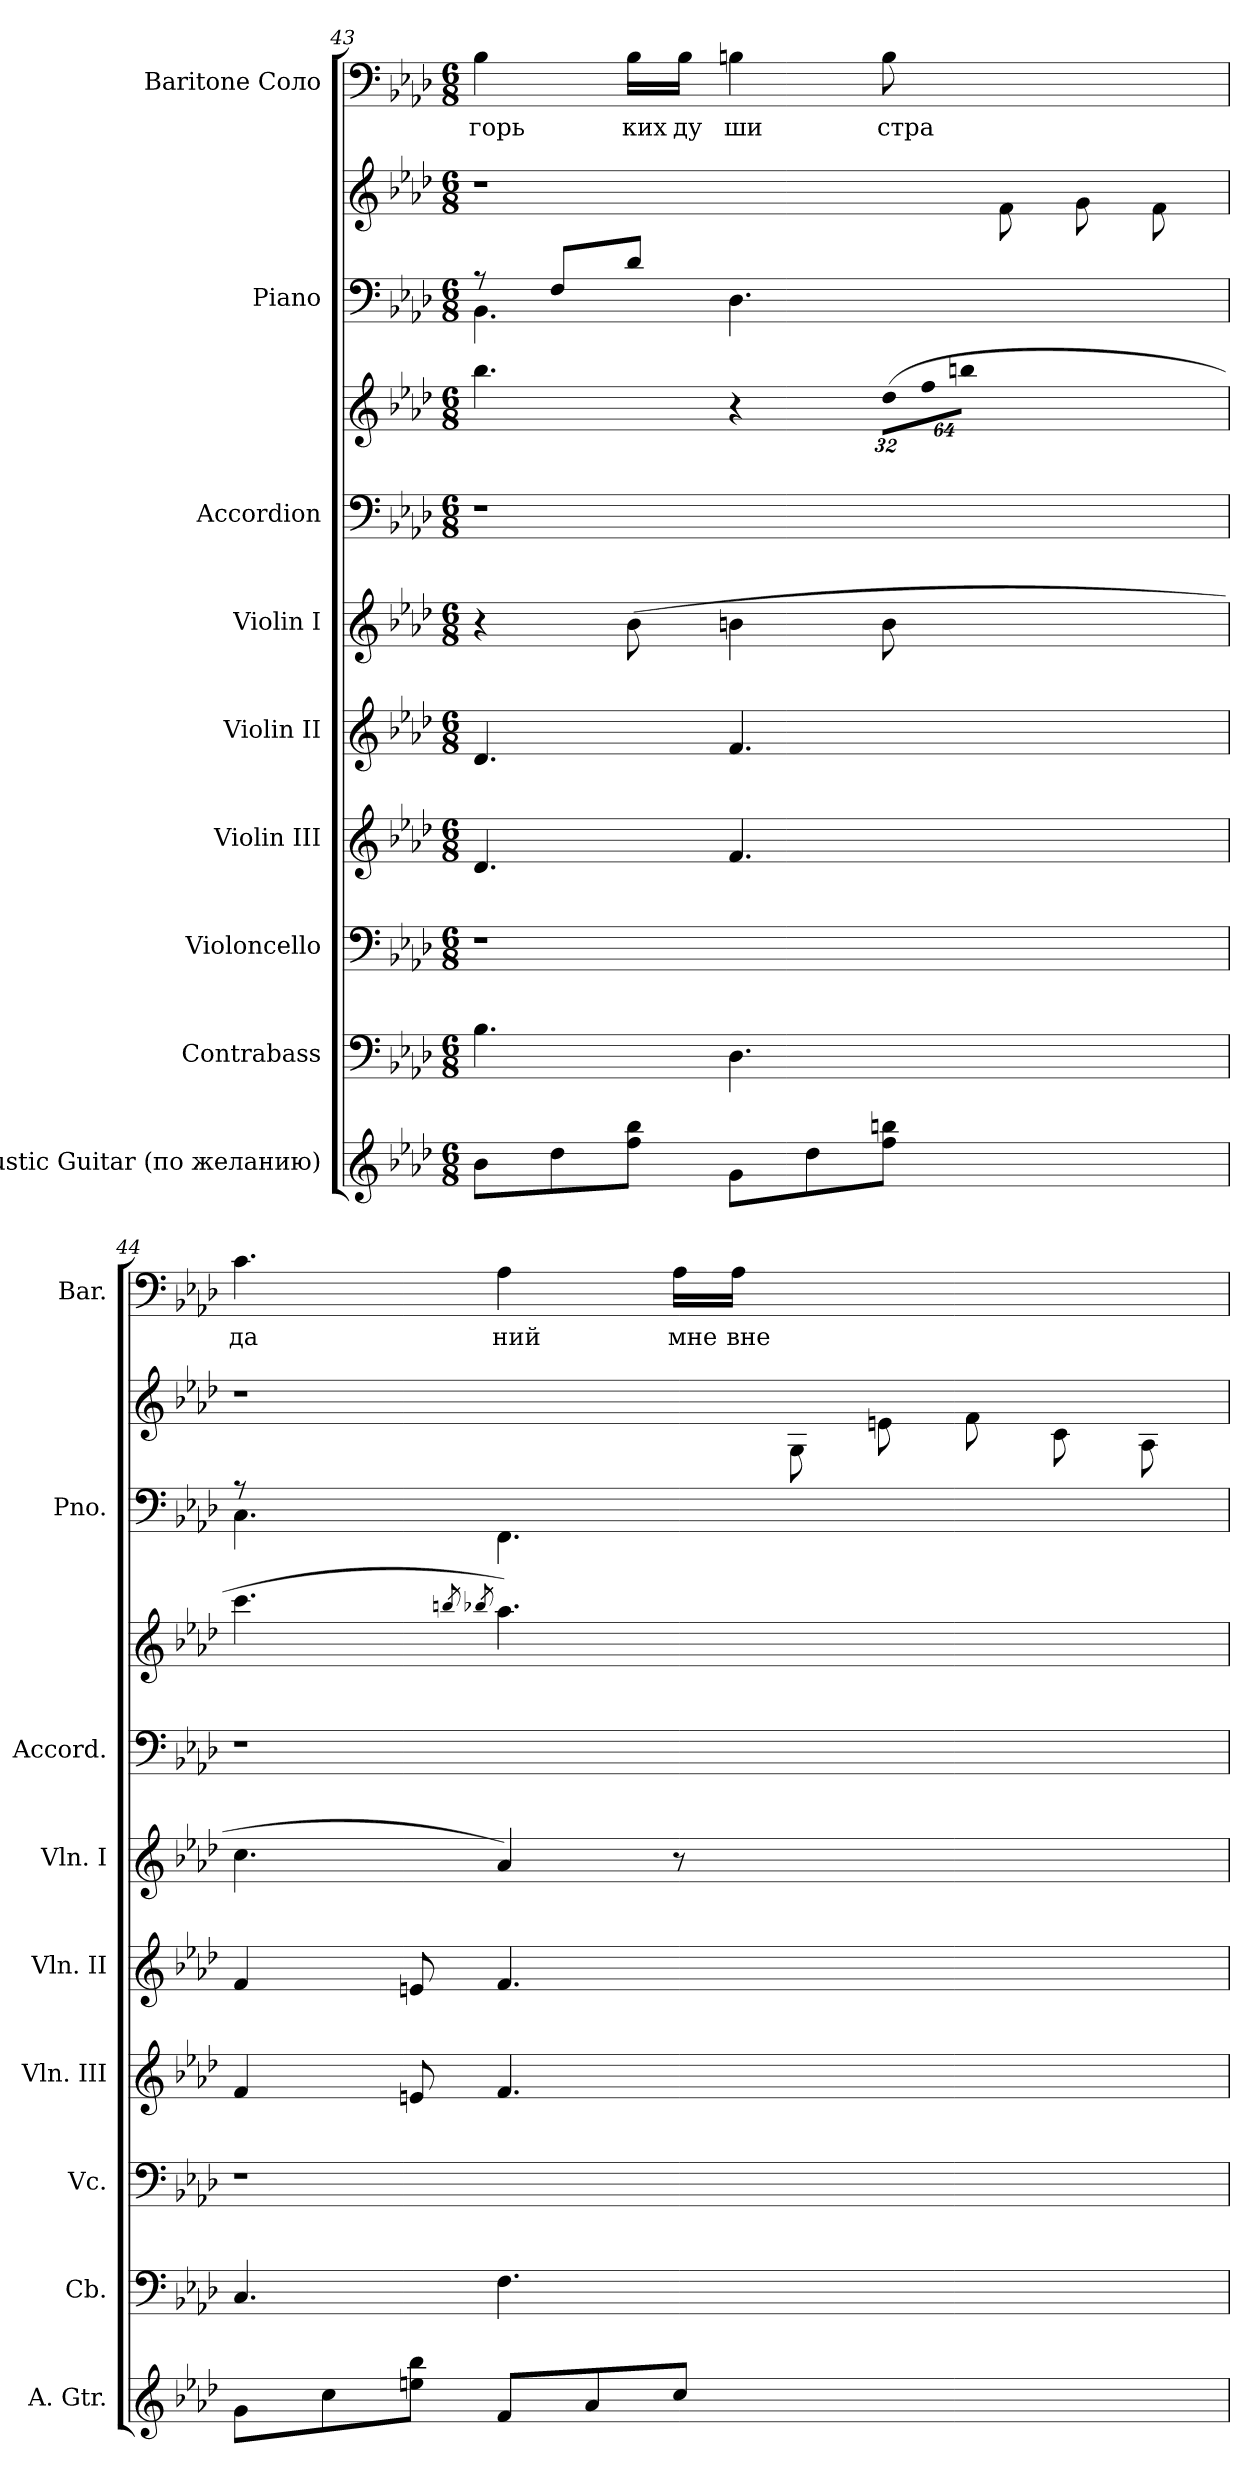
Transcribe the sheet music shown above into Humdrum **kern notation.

**kern	**kern	**kern	**kern	**kern	**kern	**kern	**kern	**kern	**kern	**kern	**text
*part9	*part8	*part7	*part6	*part5	*part4	*part3	*part3	*part2	*part2	*part1	*part1
*staff11	*staff10	*staff9	*staff8	*staff7	*staff6	*staff5	*staff4	*staff3	*staff2	*staff1	*staff1
*I"Acoustic Guitar (по желанию)	*I"Contrabass	*I"Violoncello	*I"Violin III	*I"Violin II	*I"Violin I	*I"Accordion	*	*I"Piano	*	*I"Baritone Соло	*
*I'A. Gtr.	*I'Cb.	*I'Vc.	*I'Vln. III	*I'Vln. II	*I'Vln. I	*I'Accord.	*	*I'Pno.	*	*I'Bar.	*
*clefG2	*clefF4	*clefF4	*clefG2	*clefG2	*clefG2	*clefF4	*clefG2	*clefF4	*clefG2	*clefF4	*
*ITrd7c12	*ITrd7c12	*	*	*	*	*	*	*	*	*	*
*k[b-e-a-d-]	*k[b-e-a-d-]	*k[b-e-a-d-]	*k[b-e-a-d-]	*k[b-e-a-d-]	*k[b-e-a-d-]	*k[b-e-a-d-]	*k[b-e-a-d-]	*k[b-e-a-d-]	*k[b-e-a-d-]	*k[b-e-a-d-]	*
*f:	*f:	*f:	*f:	*f:	*f:	*f:	*f:	*f:	*f:	*f:	*
*M6/8	*M6/8	*M6/8	*M6/8	*M6/8	*M6/8	*M6/8	*M6/8	*M6/8	*M6/8	*M6/8	*
=43	=43	=43	=43	=43	=43	=43	=43	=43	=43	=43	=43
!	!	!LO:N:vis=1	!	!	!	!LO:N:vis=1	!	!	!LO:N:vis=1	!	!
*	*	*	*	*	*	*	*	*^	*	*	*
!	!	!	!	!	!	!	!	!	!	!	!	!LO:LY:b:color=#000000
8B-i\L	4.BB-i\	2.r	4.d-i/	4.d-i/	4r	2.r	4.bb-i\	8r	4.BB-i\	2.r	4B-i\	горь_
8d-i\	.	.	.	.	.	.	.	8Fi/L	.	.	.	.
!	!	!	!	!	!	!	!	!	!	!	!	!LO:LY:b:color=#000000
8fi\ 8b-i\J	.	.	.	.	(8b-i\	.	.	8d-i/J	.	.	16B-i\LL	ких
!	!	!	!	!	!	!	!	!	!	!	!	!LO:LY:b:color=#000000
.	.	.	.	.	.	.	.	.	.	.	16B-i\JJ	ду_
!	!	!	!	!	!	!	!	!	!	!	!	!LO:LY:b:color=#000000
8Gi\L	4.DD-i\	.	4.fi/	4.fi/	4bni\	.	4r	4.ryy	4.D-i\	.	4Bni\	ши
8d-i\	.	.	.	.	.	.	.	.	.	.	.	.
*	*	*	*	*	*	*	*Xbrackettup	*	*	*	*	*
!	!	!	!	!	!	!	!LO:N:vis=16	!	!	!	!	!
!	!	!	!	!	!	!	!	!	!	!	!	!LO:LY:b:color=#000000
8fi\ 8bni\J	.	.	.	.	8bi\	.	(512%21dd-i\LL	.	.	.	8Bi\	стра_
!	!	!	!	!	!	!	!LO:N:vis=16	!	!	!	!	!
.	.	.	.	.	.	.	1024%43ffi\	.	.	.	.	.
!	!	!	!	!	!	!	!LO:N:vis=16	!	!	!	!	!
.	.	.	.	.	.	.	1024%43bbni\JJ	.	.	.	.	.
4.ryy	4.ryy	4.ryy	4.ryy	4.ryy	4.ryy	4.ryy	4.ryy	4.ryy	4.ryy	8fi\	4.ryy	.
.	.	.	.	.	.	.	.	.	.	8gi\	.	.
.	.	.	.	.	.	.	.	.	.	8fi\	.	.
=44	=44	=44	=44	=44	=44	=44	=44	=44	=44	=44	=44	=44
!	!	!LO:N:vis=1	!	!	!	!LO:N:vis=1	!	!	!	!LO:N:vis=1	!	!
!	!	!	!	!	!	!	!	!	!	!	!	!LO:LY:b:color=#000000
8Gi\L	4.CCi/	2.r	4fi/	4fi/	4.cci\	2.r	4.ccci\	8r	4.Ci\	2.r	4.ci\	да_
8ci\	.	.	.	.	.	.	.	2ryy	.	.	.	.
8eni\ 8b-i\J	.	.	8eni/	8eni/	.	.	.	.	.	.	.	.
.	.	.	.	.	.	.	8qbbni/	.	.	.	.	.
.	.	.	.	.	.	.	8qbb-Xi/	.	.	.	.	.
!	!	!	!	!	!	!	!	!	!	!	!	!LO:LY:b:color=#000000
8Fi/L	4.FFi\	.	4.fi/	4.fi/	4a-i/)	.	4.aa-i\)	.	4.FFi\	.	4A-i\	ний
8A-i/	.	.	.	.	.	.	.	.	.	.	.	.
!	!	!	!	!	!	!	!	!	!	!	!	!LO:LY:b:color=#000000
8ci/J	.	.	.	.	8r	.	.	8ryy	.	.	16A-i\LL	мне
!	!	!	!	!	!	!	!	!	!	!	!	!LO:LY:b:color=#000000
.	.	.	.	.	.	.	.	.	.	.	16A-i\JJ	вне_
2ryy	2ryy	2ryy	2ryy	2ryy	2ryy	2ryy	2ryy	2ryy	2ryy	8Gi\	2ryy	.
.	.	.	.	.	.	.	.	.	.	8eni\	.	.
.	.	.	.	.	.	.	.	.	.	8fi\	.	.
.	.	.	.	.	.	.	.	.	.	8ci\	.	.
8ryy	8ryy	8ryy	8ryy	8ryy	8ryy	8ryy	8ryy	8ryy	8ryy	8A-i\	8ryy	.
*	*	*	*	*	*	*	*	*v	*v	*	*	*
=	=	=	=	=	=	=	=	=	=	=	=
*-	*-	*-	*-	*-	*-	*-	*-	*-	*-	*-	*-
